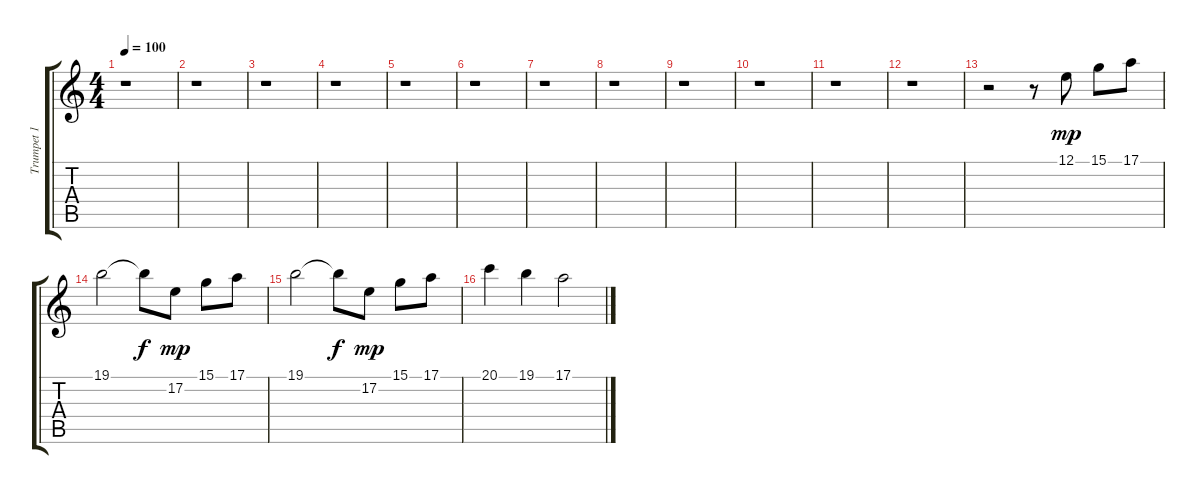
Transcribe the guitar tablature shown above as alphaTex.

\track ("Trumpet 1" "Trumpet 1") {instrument trumpet}
\staff {score tabs}
\tuning (E4 B3 G3 D3 A2 E2) {hide}
\ts (4 4)
\tempo 100
\clef g2
\ks c
r.1{dy mp} |
r.1 |
r.1 |
r.1 |
r.1 |
r.1 |
r.1 |
r.1 |
r.1 |
r.1 |
r.1 |
r.1 |
r.2 r.8 12.1.8 15.1.8 17.1.8 |
19.1.2 19.1{t}.8{dy f} 17.2.8{dy mp} 15.1.8 17.1.8 |
19.1.2 19.1{t}.8{dy f} 17.2.8{dy mp} 15.1.8 17.1.8 |
20.1.4 19.1.4 17.1.2
